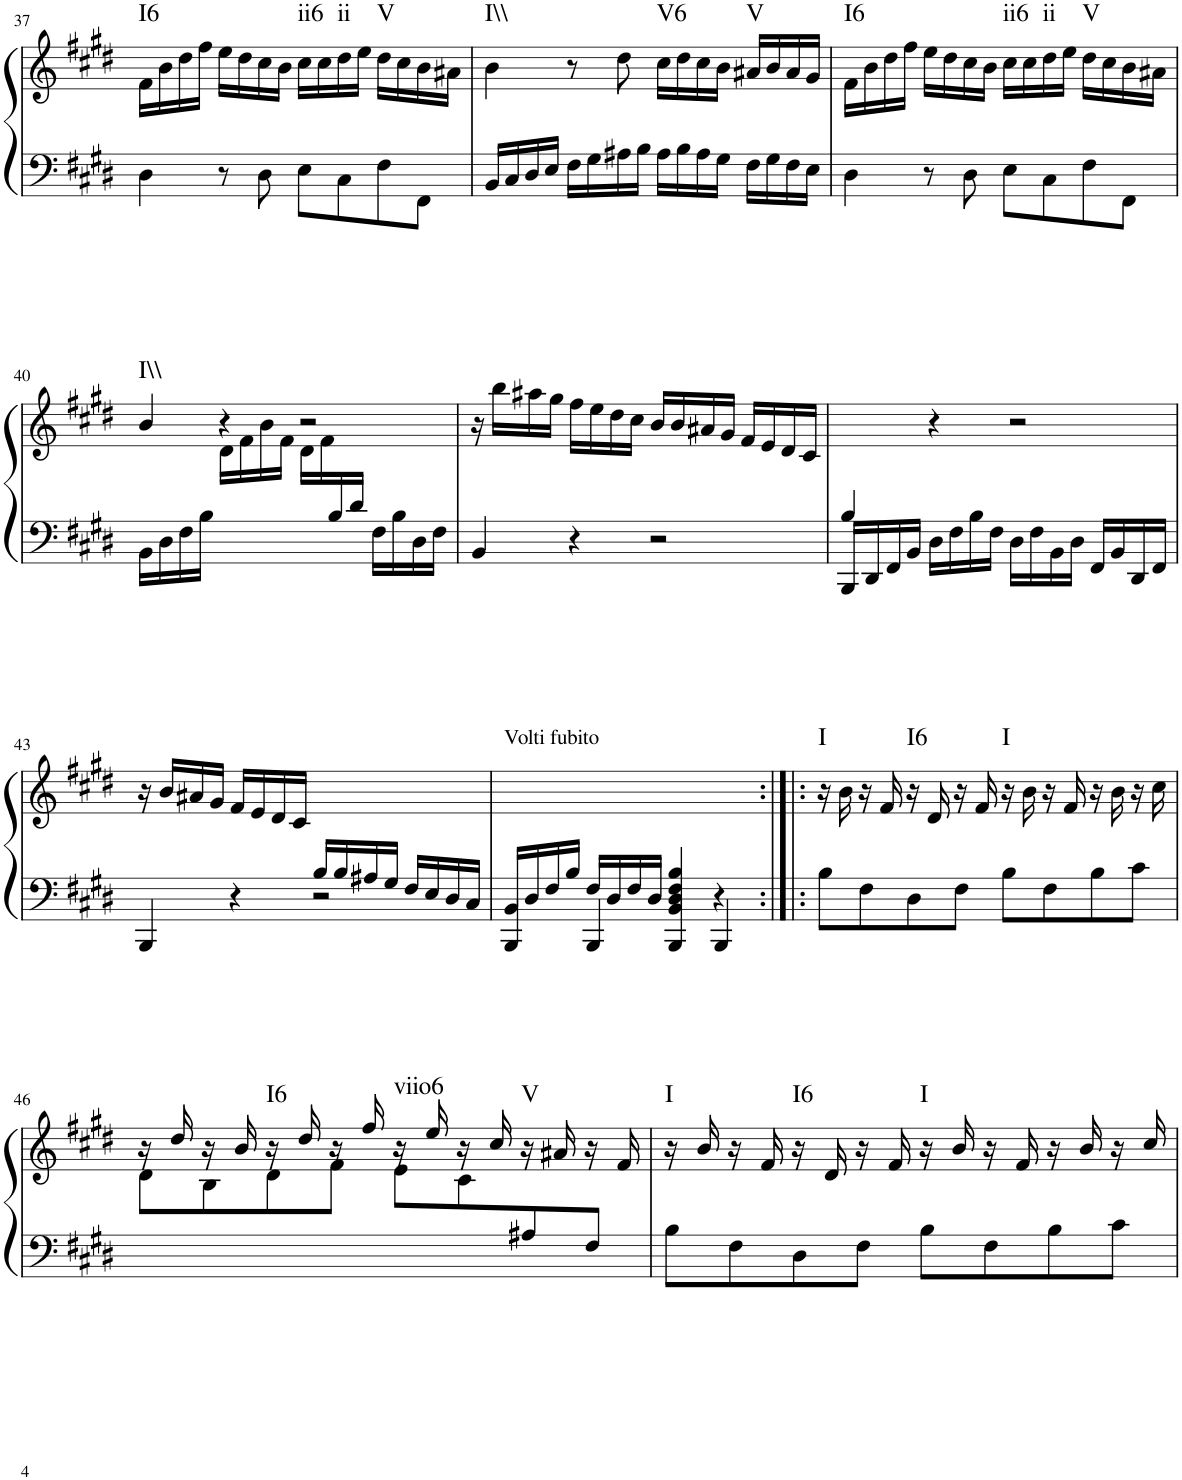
**kern	**kern	**harte
*part1	*part1	*part1
*staff2	*staff1	*
*I"Piano	*	*
*I'Pno.	*	*
!!LO:PB:g=z
*clefF4	*clefG2	*
*k[f#c#g#d#]	*k[f#c#g#d#]	*
*M4/4	*M4/4	*
*met(c)	*met(c)	*
=37	=37	=37
!	!	!LO:H:kt=I6
4D#\	16f#\LL	N
.	16b\	.
.	16dd#\	.
.	16ff#\JJ	.
8r	16ee\LL	.
.	16dd#\	.
8D#\	16cc#\	.
.	16b\JJ	.
!	!	!LO:H:kt=ii6
8E\L	16cc#\LL	N
.	16cc#\	.
!	!	!LO:H:kt=ii
8C#\	16dd#\	N
.	16ee\JJ	.
!	!	!LO:H:kt=V
8F#\	16dd#\LL	N
.	16cc#\	.
8FF#\J	16b\	.
.	16a#X\JJ	.
=38	=38	=38
!	!	!LO:H:kt=I\\
16BB/LL	4b\	N
16C#/	.	.
16D#/	.	.
16E/JJ	.	.
16F#\LL	8r	.
16G#\	.	.
16A#X\	8dd#\	.
16B\JJ	.	.
!	!	!LO:H:kt=V6
16A#\LL	16cc#\LL	N
16B\	16dd#\	.
16A#\	16cc#\	.
16G#\JJ	16b\JJ	.
!	!	!LO:H:kt=V
16F#\LL	16a#X/LL	N
16G#\	16b/	.
16F#\	16a#/	.
16E\JJ	16g#/JJ	.
=39	=39	=39
!	!	!LO:H:kt=I6
4D#\	16f#\LL	N
.	16b\	.
.	16dd#\	.
.	16ff#\JJ	.
8r	16ee\LL	.
.	16dd#\	.
8D#\	16cc#\	.
.	16b\JJ	.
!	!	!LO:H:kt=ii6
8E\L	16cc#\LL	N
.	16cc#\	.
!	!	!LO:H:kt=ii
8C#\	16dd#\	N
.	16ee\JJ	.
!	!	!LO:H:kt=V
8F#\	16dd#\LL	N
.	16cc#\	.
8FF#\J	16b\	.
.	16a#X\JJ	.
!!LO:LB:g=z
=40	=40	=40
*	*^	*
!	!	!	!LO:H:kt=I\\
16BB\LL	4b/	4ryy	N
16D#\	.	.	.
16F#\	.	.	.
16B\JJ	.	.	.
4.ryy	4r	16d#\LL	.
.	.	16f#\	.
.	.	16b\	.
.	.	16f#\JJ	.
.	2r	16d#\LL	.
.	.	16f#\	.
16B/	.	4.ryy	.
16d#/JJ	.	.	.
16F#\LL	.	.	.
16B\	.	.	.
16D#\	.	.	.
16F#\JJ	.	.	.
*	*v	*v	*
=41	=41	=41
4BB/	16r	.
.	16bb\LL	.
.	16aa#X\	.
.	16gg#\JJ	.
4r	16ff#\LL	.
.	16ee\	.
.	16dd#\	.
.	16cc#\JJ	.
2r	16b/LL	.
.	16b/	.
.	16a#X/	.
.	16g#/JJ	.
.	16f#/LL	.
.	16e/	.
.	16d#/	.
.	16c#/JJ	.
=42	=42	=42
*^	*	*
4B/	16BBB/LL	4ryy	.
.	16DD#/	.	.
.	16FF#/	.	.
.	16BB/JJ	.	.
2.ryy	16D#\LL	4r	.
.	16F#\	.	.
.	16B\	.	.
.	16F#\JJ	.	.
.	16D#\LL	2r	.
.	16F#\	.	.
.	16BB\	.	.
.	16D#\JJ	.	.
.	16FF#/LL	.	.
.	16BB/	.	.
.	16DD#/	.	.
.	16FF#/JJ	.	.
!!LO:LB:g=z
=43	=43	=43	=43
2ryy	4BBB/	16r	.
.	.	16b/LL	.
.	.	16a#X/	.
.	.	16g#/JJ	.
.	4r	16f#/LL	.
.	.	16e/	.
.	.	16d#/	.
.	.	16c#/JJ	.
16B/LL	2r	2ryy	.
16B/	.	.	.
16A#X/	.	.	.
16G#/JJ	.	.	.
16F#/LL	.	.	.
16E/	.	.	.
16D#/	.	.	.
16C#/JJ	.	.	.
=44	=44	=44	=44
!	!	!LO:TX:a:t=Volti fubito	!
16BB/LL	4BBB/	2.ryy	.
16D#/	.	.	.
16F#/	.	.	.
16B/JJ	.	.	.
16F#/LL	4BBB/	.	.
16D#/	.	.	.
16F#/	.	.	.
16D#/JJ	.	.	.
4BB/ 4D#/ 4F#/ 4B/	4BBB/	.	.
4ryy	4BBB/	4r	.
=45:|!|:	=45:|!|:	=45:|!|:	=45:|!|:
!	!	!	!LO:H:kt=I
*v	*v	*	*
8B\L	16r	N
.	16b\	.
8F#\	16r	.
.	16f#/	.
!	!	!LO:H:kt=I6
8D#\	16r	N
.	16d#/	.
8F#\J	16r	.
.	16f#/	.
!	!	!LO:H:kt=I
8B\L	16r	N
.	16b\	.
8F#\	16r	.
.	16f#/	.
8B\	16r	.
.	16b\	.
8c#\J	16r	.
.	16cc#\	.
!!LO:LB:g=z
=46	=46	=46
*	*^	*
2.ryy	16r	8d#\L	.
.	16dd#/	.	.
.	16r	8B\	.
.	16b/	.	.
!	!	!	!LO:H:kt=I6
.	16r	8d#\	N
.	16dd#/	.	.
.	16r	8f#\J	.
.	16ff#/	.	.
!	!	!	!LO:H:kt=viio6
.	16r	8e\L	N
.	16ee/	.	.
.	16r	8c#\	.
.	16cc#/	.	.
!	!	!	!LO:H:kt=V
8A#X/	16r	4ryy	N
.	16a#X/	.	.
8F#/J	16r	.	.
.	16f#/	.	.
*	*v	*v	*
=47	=47	=47
!	!	!LO:H:kt=I
8B\L	16r	N
.	16b/	.
8F#\	16r	.
.	16f#/	.
!	!	!LO:H:kt=I6
8D#\	16r	N
.	16d#/	.
8F#\J	16r	.
.	16f#/	.
!	!	!LO:H:kt=I
8B\L	16r	N
.	16b/	.
8F#\	16r	.
.	16f#/	.
8B\	16r	.
.	16b/	.
8c#\J	16r	.
.	16cc#/	.
=	=	=
*-	*-	*-
